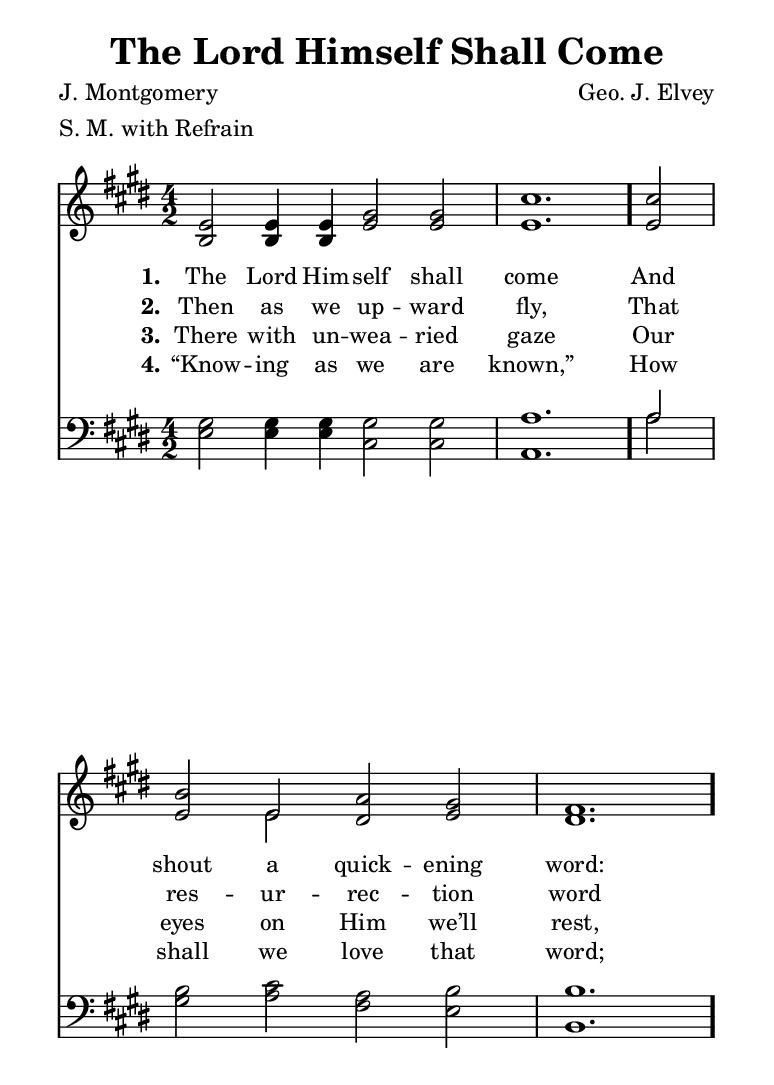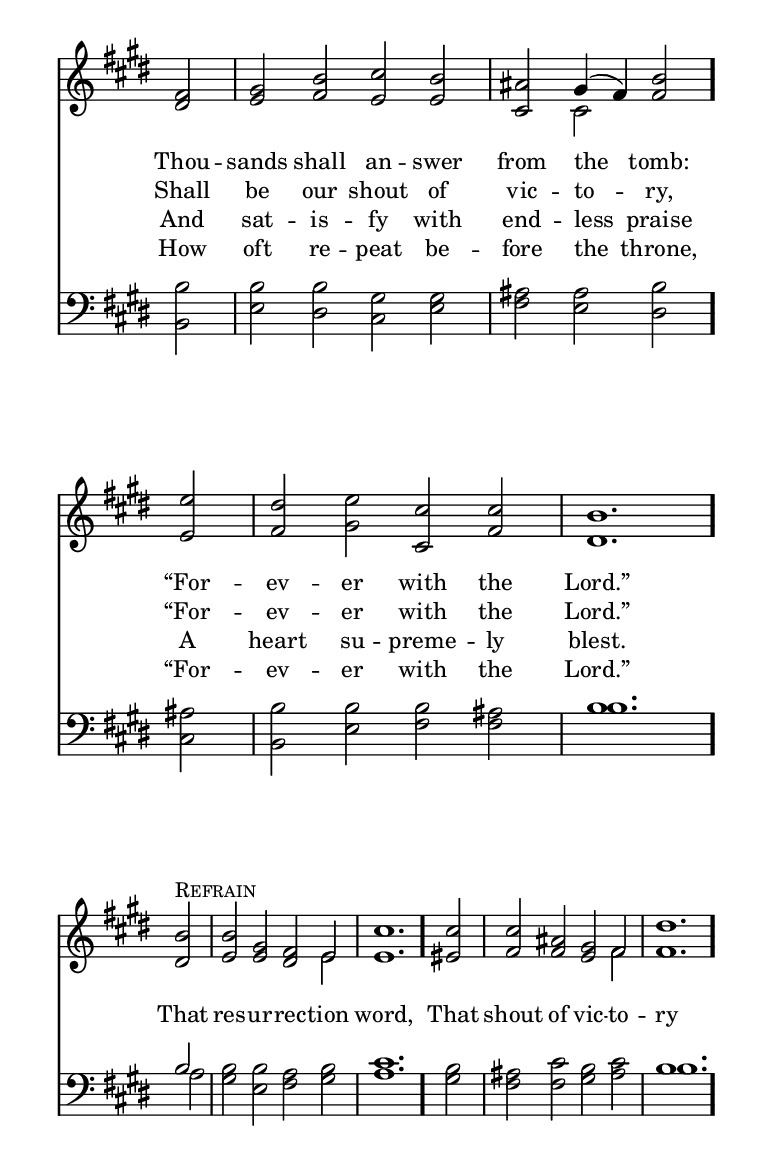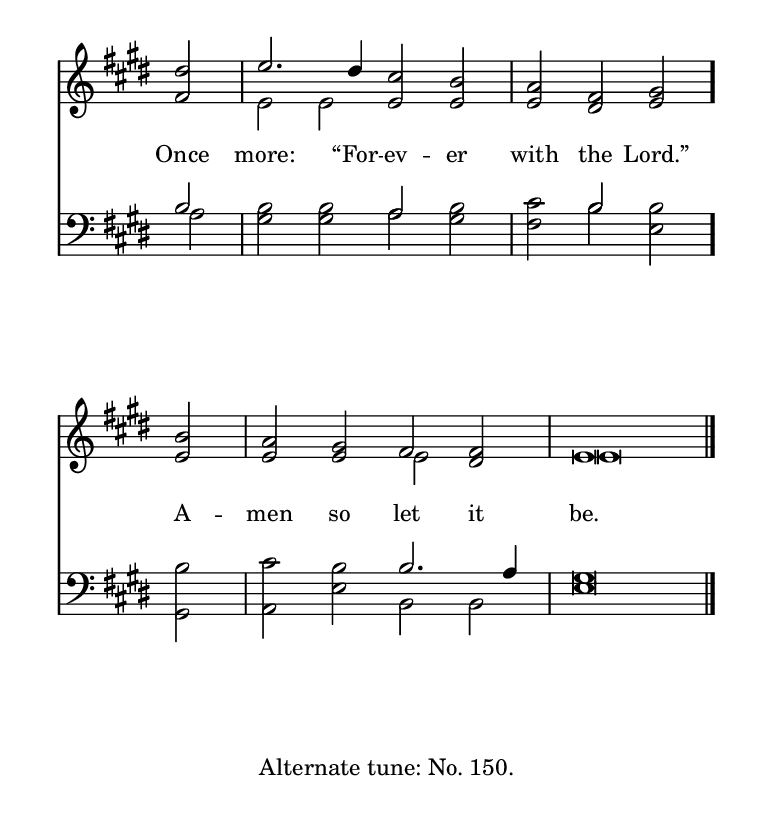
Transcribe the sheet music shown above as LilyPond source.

\include "common/global.ily"
\paper {
  \include "common/paper.ily"
}

\header{
  hymnnumber = "195"
  title = "The Lord Himself Shall Come"
  tunename = "Diademata"
  meter = "S. M. with Refrain"
  poet = "J. Montgomery"
  composer = "Geo. J. Elvey"
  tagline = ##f
}

global = {
  \include "common/overrides.ily"
  \override Staff.TimeSignature.style = #'numbered
  \time 4/2
  \override Score.MetronomeMark.transparent = ##t % hide all fermata changes too
  \tempo 2=90
  \key e \major
  \autoBeamOff
}

notesSoprano = {
\global
\relative c' {

  e2 e4 e gis2 gis | cis1.
  cis2 | b e, a gis | fis1.
  fis2 | gis b cis b | ais gis4( fis) b2
  e2 | dis e cis cis | b1.

  << s^\markup { \small \caps "Refrain" }
  { b2 | b gis fis e | cis'1. } >>
  cis2 | cis ais gis fis | dis'1.
  dis2 | e2. dis4 cis2 b | a fis gis
  b | a gis fis fis | e\breve

  \bar "|."

}
}

notesAlto = {
\global
\relative e' {

  b2 b4 b e2 e | e1.
  e2 | e e dis e | dis1.
  dis2 | e fis e e | cis cis fis
  e | fis gis cis, fis | dis1.

  dis2 | e e dis e | e1.
  eis2 | fis fis e fis | fis1.
  fis2 | e e e e | e dis e
  e2 | e e e dis | e\breve

}
}

notesTenor = {
\global
\relative a {

  gis2 gis4 gis gis2 gis | a1.
  a2 | b cis a b | b1.
  b2 | b b gis gis | ais ais b
  ais!2 | b b b ais! | b1.

  b2 | b b a b | cis1.
  b2 | ais cis b cis | b1.
  b2 | b b a b | cis b b
  b | cis b b2. a4 | gis\breve

}
}

notesBass = {
\global
\relative f {

  e2 e4 e cis2 cis | a1.
  a'2 | gis a fis e | b1.
  b2 | e dis cis e | fis e dis
  cis | b e fis fis | b1.

  a2 | gis e fis gis | a1.
  gis2 | fis fis gis ais | b1.
  a2 | gis gis a gis | fis b e,
  gis,2 | a e' b b | e\breve

}
}

Refrain = \lyricmode {

That res -- ur -- rec -- tion word, \bar "."
That shout of vic -- to -- ry \bar "." \break
Once more: “For -- ev -- er with the Lord.” \bar "."
A -- men so let it be. \bar "." \break

}

wordsA = \lyricmode {
\set stanza = "1."

The Lord Him -- self shall come \bar "."
And shout a quick -- ening word: \bar "." \break
Thou -- sands shall an -- swer from the tomb: \bar "."
“For -- ev -- er with the Lord.” \bar "." \break

}

wordsB = \lyricmode {
\set stanza = "2."

Then as we up -- ward fly,
That res -- ur -- rec -- tion word
Shall be our shout of vic -- to -- ry,
“For -- ev -- er with the Lord.”

\Refrain

}

wordsC = \lyricmode {
\set stanza = "3."

There with un -- wea -- ried gaze
Our eyes on Him we’ll rest,
And sat -- is -- fy with end -- less praise
A heart su -- preme -- ly blest.

}

wordsD = \lyricmode {
\set stanza = "4."

“Know -- ing as we are known,”
How shall we love that word;
How oft re -- peat be -- fore the throne,
“For -- ev -- er with the Lord.”

}

\score {
  \context ChoirStaff <<
    \context Staff = upper <<
      \set Staff.autoBeaming = ##f
      \set ChoirStaff.systemStartDelimiter = #'SystemStartBar
      \set ChoirStaff.printPartCombineTexts = ##f
      \partcombine #'(2 . 9) \notesSoprano \notesAlto
      \context NullVoice = sopranos { \voiceOne << \notesSoprano >> }
      \context NullVoice = altos { \voiceTwo << \notesAlto >> }
      \context Lyrics = one   \lyricsto sopranos \wordsA
      \context Lyrics = two   \lyricsto sopranos \wordsB
      \context Lyrics = three \lyricsto sopranos \wordsC
      \context Lyrics = four  \lyricsto sopranos \wordsD
    >>
    \context Staff = men <<
      \clef bass
      \set ChoirStaff.printPartCombineTexts = ##f
      \partcombine #'(2 . 9) \notesTenor \notesBass
      \context NullVoice = tenors { \voiceOne << \notesTenor >> }
      \context NullVoice = basses { \voiceTwo << \notesBass >> }
    >>
  >>
  \layout {
    \include "common/layout.ily"
  }
  \midi{
    \include "common/midi.ily"
  }
}

\noPageBreak \markup { \vspace #2 \fill-line { \raise #2 \line { Alternate tune: No. 150. } } }

\version "2.19.49"  % necessary for upgrading to future LilyPond versions.

% vi:set et ts=2 sw=2 ai nocindent syntax=lilypond:
